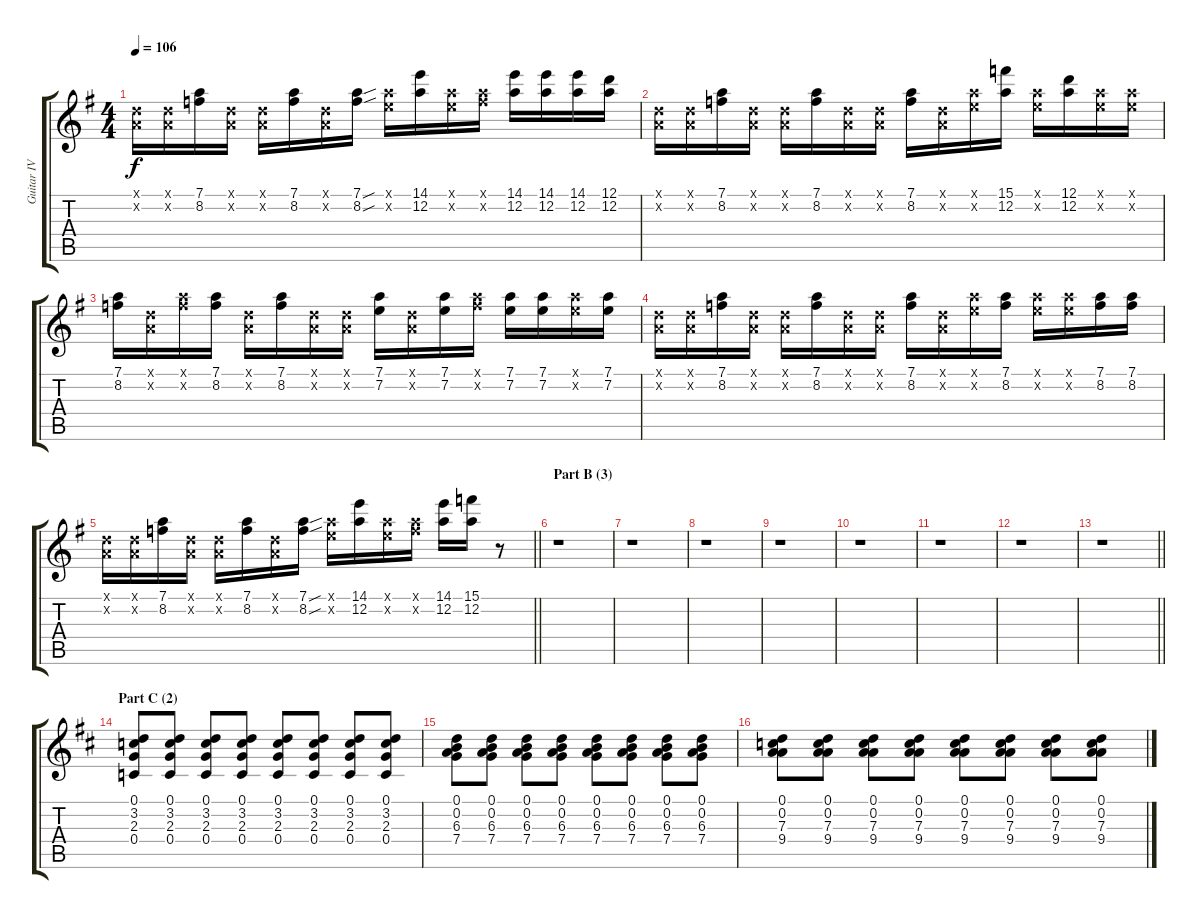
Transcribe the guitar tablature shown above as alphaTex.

\track ("Guitar IV (Inoran, Sugizo)" "Guitar IV ") {instrument overdrivenguitar}
\staff {score tabs}
\tuning (D4 A3 F3 C3 G2 D2) {hide}
\ts (4 4)
\tempo 106
\clef g2
\ks g
(0.1{x} 0.2{x}).16{dy f} (0.1{x} 0.2{x}).16 (7.1 8.2).16 (0.1{x} 0.2{x}).16 (0.1{x} 0.2{x}).16 (7.1 8.2).16 (0.1{x} 0.2{x}).16 (7.1{sou} 8.2{sou}).16 (7.1{x} 7.2{x}).16 (14.1 12.2).16 (7.1{x} 7.2{x}).16 (7.1{x} 8.2{x}).16 (14.1 12.2).16 (14.1 12.2).16 (14.1 12.2).16 (12.1 12.2).16 |
(0.1{x} 0.2{x}).16 (0.1{x} 0.2{x}).16 (7.1 8.2).16 (0.1{x} 0.2{x}).16 (0.1{x} 0.2{x}).16 (7.1 8.2).16 (0.1{x} 0.2{x}).16 (0.1{x} 0.2{x}).16 (7.1 8.2).16 (0.1{x} 0.2{x}).16 (7.1{x} 7.2{x}).16 (15.1 12.2).16 (7.1{x} 7.2{x}).16 (12.1 12.2).16 (7.1{x} 7.2{x}).16 (7.1{x} 7.2{x}).16 |
(7.1 8.2).16 (0.1{x} 0.2{x}).16 (7.1{x} 8.2{x}).16 (7.1 8.2).16 (0.1{x} 0.2{x}).16 (7.1 8.2).16 (0.1{x} 0.2{x}).16 (0.1{x} 0.2{x}).16 (7.1 7.2).16 (0.1{x} 0.2{x}).16 (7.1 7.2).16 (7.1{x} 8.2{x}).16 (7.1 7.2).16 (7.1 7.2).16 (7.1{x} 7.2{x}).16 (7.1 7.2).16 |
(0.1{x} 0.2{x}).16 (0.1{x} 0.2{x}).16 (7.1 8.2).16 (0.1{x} 0.2{x}).16 (0.1{x} 0.2{x}).16 (7.1 8.2).16 (0.1{x} 0.2{x}).16 (0.1{x} 0.2{x}).16 (7.1 8.2).16 (0.1{x} 0.2{x}).16 (7.1{x} 7.2{x}).16 (7.1 8.2).16 (7.1{x} 7.2{x}).16 (7.1{x} 7.2{x}).16 (7.1 8.2).16 (7.1 8.2).16 |
\barLineRight lightlight
(0.1{x} 0.2{x}).16 (0.1{x} 0.2{x}).16 (7.1 8.2).16 (0.1{x} 0.2{x}).16 (0.1{x} 0.2{x}).16 (7.1 8.2).16 (0.1{x} 0.2{x}).16 (7.1{sou} 8.2{sou}).16 (7.1{x} 7.2{x}).16 (14.1 12.2).16 (7.1{x} 7.2{x}).16 (7.1{x} 8.2{x}).16 (14.1 12.2).16 (15.1 12.2).16 r.8 |
\section ("" "Part B (3)")
r.1 |
r.1 |
r.1 |
r.1 |
r.1 |
r.1 |
r.1 |
\barLineRight lightlight
r.1 |
\section ("" "Part C (2)")
\ks d
(0.1 3.2 2.3 0.4).8 (0.1 3.2 2.3 0.4).8 (0.1 3.2 2.3 0.4).8 (0.1 3.2 2.3 0.4).8 (0.1 3.2 2.3 0.4).8 (0.1 3.2 2.3 0.4).8 (0.1 3.2 2.3 0.4).8 (0.1 3.2 2.3 0.4).8 |
(0.1 0.2 6.3 7.4).8 (0.1 0.2 6.3 7.4).8 (0.1 0.2 6.3 7.4).8 (0.1 0.2 6.3 7.4).8 (0.1 0.2 6.3 7.4).8 (0.1 0.2 6.3 7.4).8 (0.1 0.2 6.3 7.4).8 (0.1 0.2 6.3 7.4).8 |
(0.1 0.2 7.3 9.4).8 (0.1 0.2 7.3 9.4).8 (0.1 0.2 7.3 9.4).8 (0.1 0.2 7.3 9.4).8 (0.1 0.2 7.3 9.4).8 (0.1 0.2 7.3 9.4).8 (0.1 0.2 7.3 9.4).8 (0.1 0.2 7.3 9.4).8
